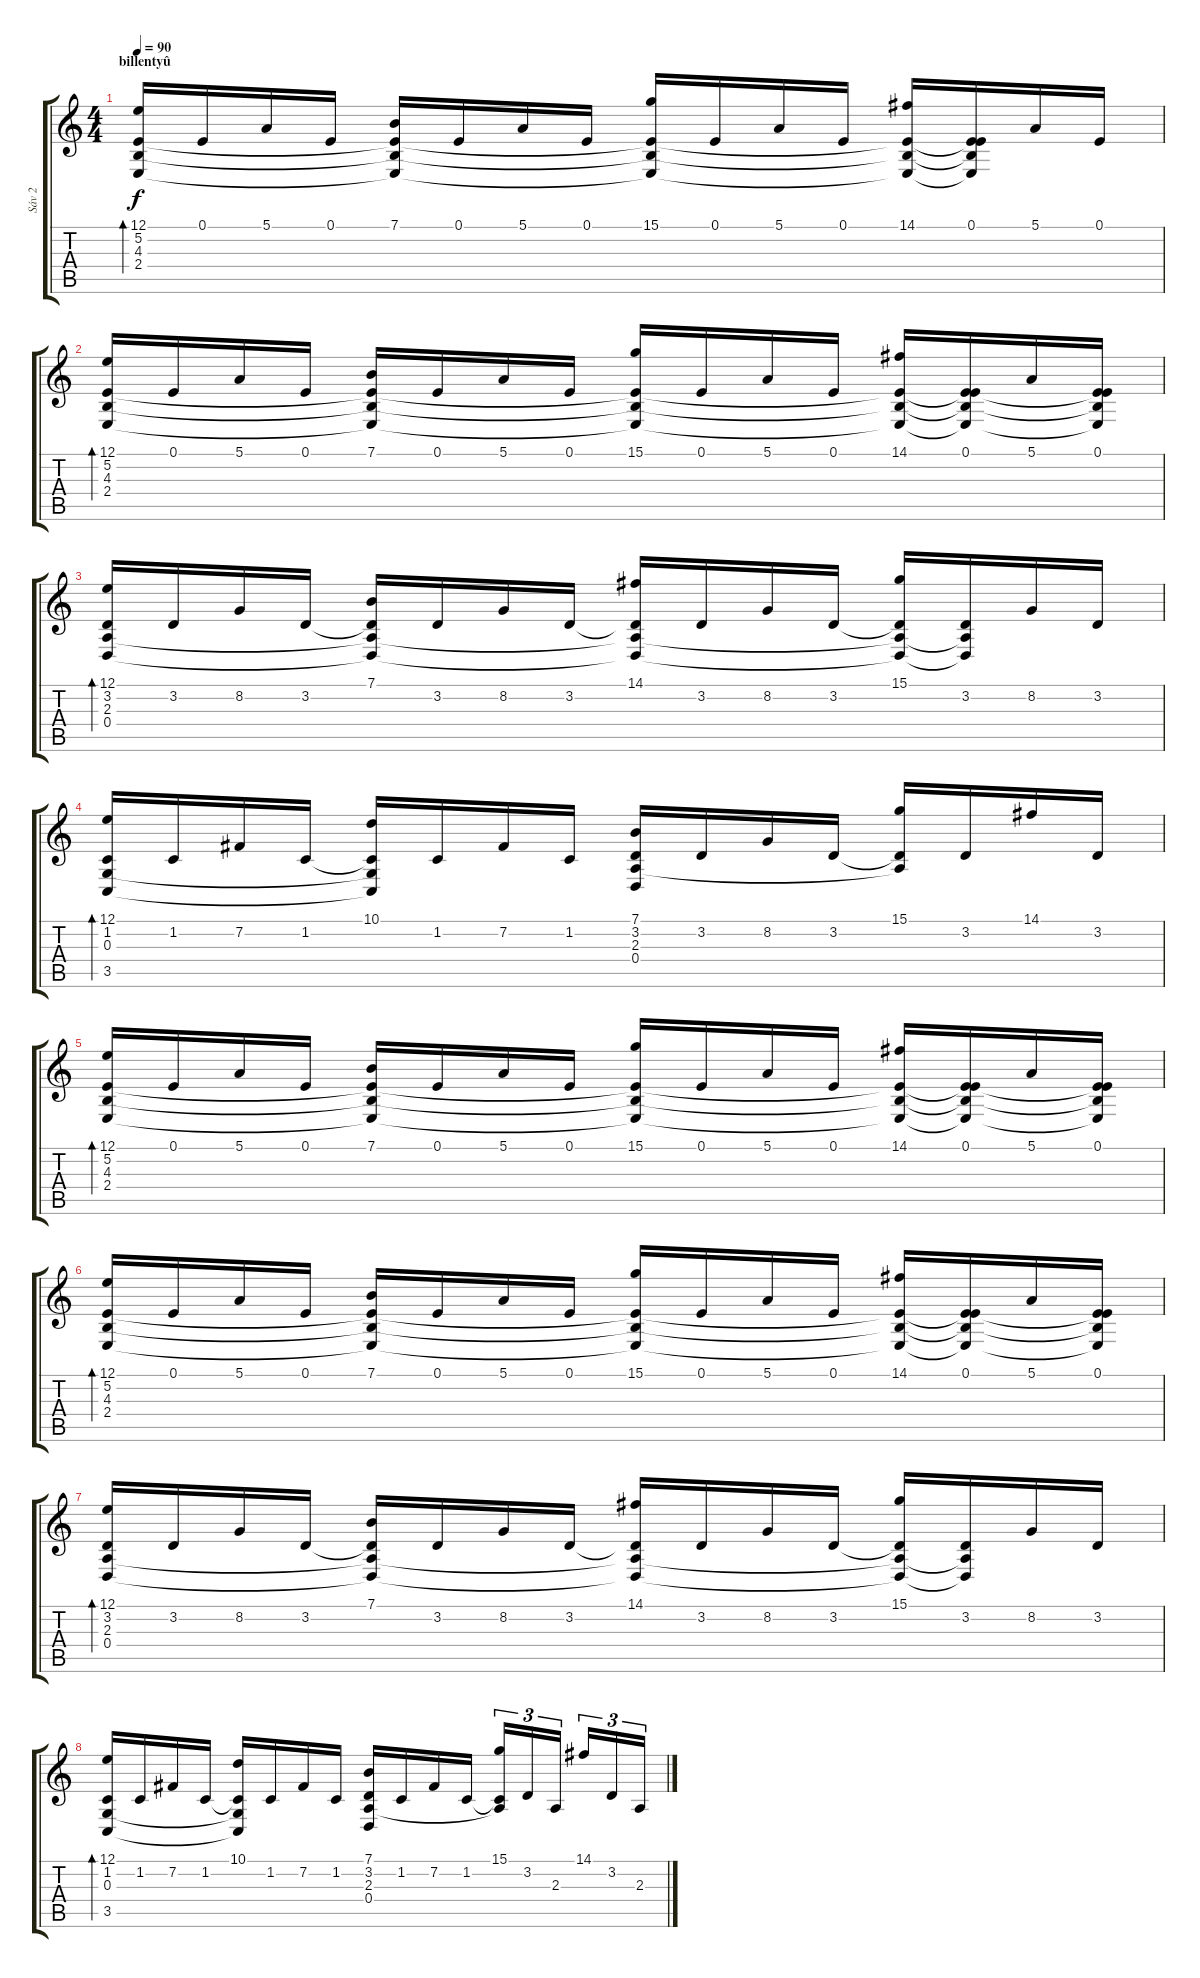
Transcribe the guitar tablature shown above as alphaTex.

\track ("Sáv 2" "Sáv 2") {instrument acousticgrandpiano}
\staff {score tabs}
\tuning (E4 B3 G3 D3 A2 E2) {hide}
\ts (4 4)
\section ("" "billentyû")
\tempo 90
\clef g2
\ks c
(12.1 5.2 4.3 2.4).16{bd 240 dy f instrument acousticgrandpiano} 0.1.16 5.1.16 0.1.16 (7.1 5.2{t} 4.3{t} 2.4{t}).16 0.1.16 5.1.16 0.1.16 (15.1 5.2{t} 4.3{t} 2.4{t}).16 0.1.16 5.1.16 0.1.16 (14.1 5.2{t} 4.3{t} 2.4{t}).16 (0.1 5.2{t} 4.3{t} 2.4{t}).16 5.1.16 0.1.16 |
(12.1 5.2 4.3 2.4).16{bd 120} 0.1.16 5.1.16 0.1.16 (7.1 5.2{t} 4.3{t} 2.4{t}).16 0.1.16 5.1.16 0.1.16 (15.1 5.2{t} 4.3{t} 2.4{t}).16 0.1.16 5.1.16 0.1.16 (14.1 5.2{t} 4.3{t} 2.4{t}).16 (0.1 5.2{t} 4.3{t} 2.4{t}).16 5.1.16 (0.1 5.2{t} 4.3{t} 2.4{t}).16 |
(12.1 3.2 2.3 0.4).16{bd 120} 3.2.16 8.2.16 3.2.16 (7.1 3.2{t} 2.3{t} 0.4{t}).16 3.2.16 8.2.16 3.2.16 (14.1 3.2{t} 2.3{t} 0.4{t}).16 3.2.16 8.2.16 3.2.16 (15.1 3.2{t} 2.3{t} 0.4{t}).16 (3.2 2.3{t} 0.4{t}).16 8.2.16 3.2.16 |
(12.1 1.2 0.3 3.5).16{bd 240} 1.2.16 7.2.16 1.2.16 (10.1 1.2{t} 0.3{t} 3.5{t}).16 1.2.16 7.2.16 1.2.16 (7.1 3.2 2.3 0.4).16 3.2.16 8.2.16 3.2.16 (15.1 3.2{t} 2.3{t}).16 3.2.16 14.1.16 3.2.16 |
(12.1 5.2 4.3 2.4).16{bd 120} 0.1.16 5.1.16 0.1.16 (7.1 5.2{t} 4.3{t} 2.4{t}).16 0.1.16 5.1.16 0.1.16 (15.1 5.2{t} 4.3{t} 2.4{t}).16 0.1.16 5.1.16 0.1.16 (14.1 5.2{t} 4.3{t} 2.4{t}).16 (0.1 5.2{t} 4.3{t} 2.4{t}).16 5.1.16 (0.1 5.2{t} 4.3{t} 2.4{t}).16 |
(12.1 5.2 4.3 2.4).16{bd 120} 0.1.16 5.1.16 0.1.16 (7.1 5.2{t} 4.3{t} 2.4{t}).16 0.1.16 5.1.16 0.1.16 (15.1 5.2{t} 4.3{t} 2.4{t}).16 0.1.16 5.1.16 0.1.16 (14.1 5.2{t} 4.3{t} 2.4{t}).16 (0.1 5.2{t} 4.3{t} 2.4{t}).16 5.1.16 (0.1 5.2{t} 4.3{t} 2.4{t}).16 |
(12.1 3.2 2.3 0.4).16{bd 120} 3.2.16 8.2.16 3.2.16 (7.1 3.2{t} 2.3{t} 0.4{t}).16 3.2.16 8.2.16 3.2.16 (14.1 3.2{t} 2.3{t} 0.4{t}).16 3.2.16 8.2.16 3.2.16 (15.1 3.2{t} 2.3{t} 0.4{t}).16 (3.2 2.3{t} 0.4{t}).16 8.2.16 3.2.16 |
(12.1 1.2 0.3 3.5).16{bd 240} 1.2.16 7.2.16 1.2.16 (10.1 1.2{t} 0.3{t} 3.5{t}).16 1.2.16 7.2.16 1.2.16 (7.1 3.2 2.3 0.4).16 1.2.16 7.2.16 1.2.16 (15.1 1.2{t} 2.3{t}).16{tu (3 2)} 3.2.16{tu (3 2)} 2.3.16{tu (3 2)} 14.1.16{tu (3 2)} 3.2.16{tu (3 2)} 2.3.16{tu (3 2)}
